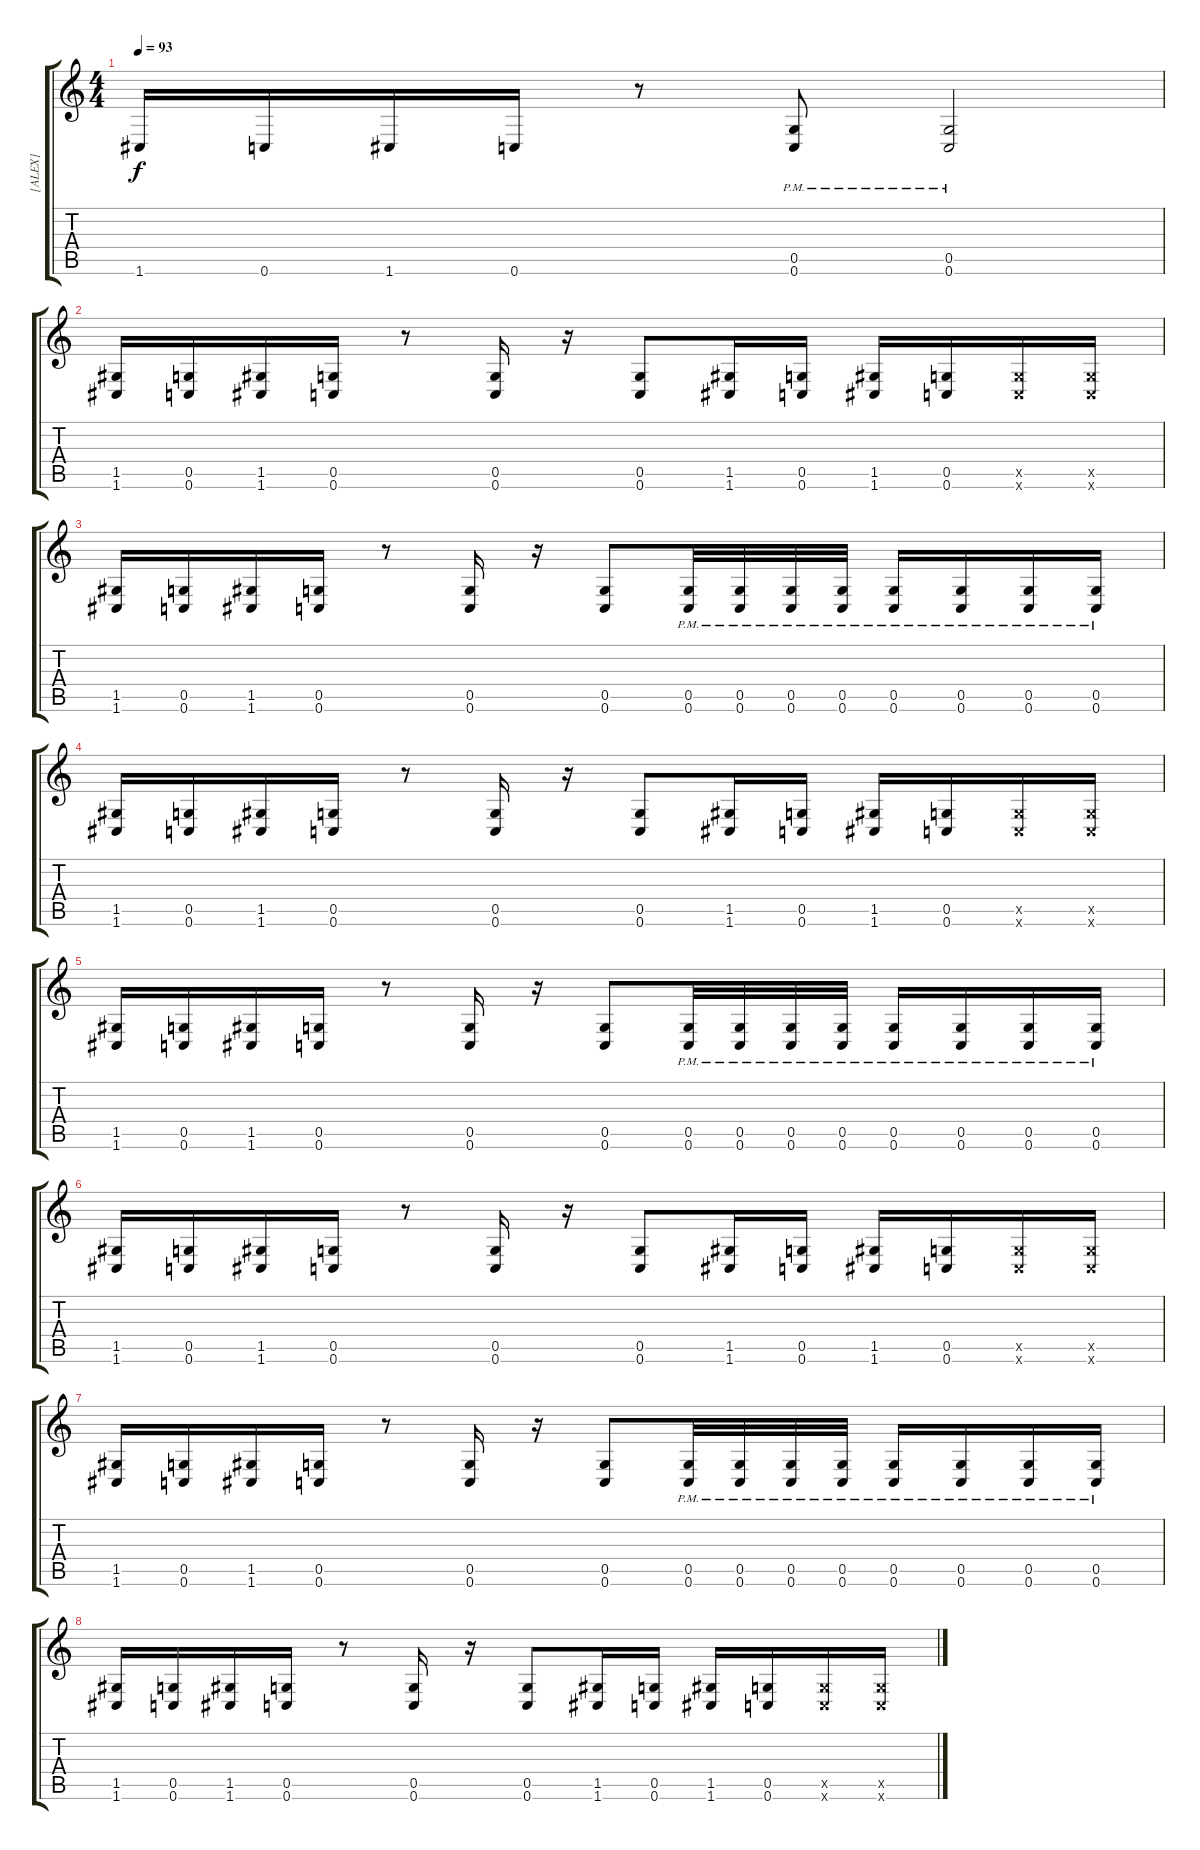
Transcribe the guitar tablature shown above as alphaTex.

\track ("[ALEX]" "[ALEX]") {instrument distortionguitar}
\staff {score tabs}
\tuning (D4 A3 F3 C3 G2 C2) {hide}
\ts (4 4)
\tempo 93
\clef g2
\ks c
1.6.16{dy f instrument distortionguitar} 0.6.16 1.6.16 0.6.16 r.8 (0.5{pm} 0.6).8 (0.5{pm} 0.6).2 |
(1.5 1.6).16 (0.5 0.6).16 (1.5 1.6).16 (0.5 0.6).16 r.8 (0.5 0.6).16 r.16 (0.5 0.6).8 (1.5 1.6).16 (0.5 0.6).16 (1.5 1.6).16 (0.5 0.6).16 (0.5{x} 0.6{x}).16 (0.5{x} 0.6{x}).16 |
(1.5 1.6).16 (0.5 0.6).16 (1.5 1.6).16 (0.5 0.6).16 r.8 (0.5 0.6).16 r.16 (0.5 0.6).8 (0.5{pm} 0.6).32 (0.5{pm} 0.6).32 (0.5{pm} 0.6).32 (0.5{pm} 0.6).32 (0.5{pm} 0.6).16 (0.5{pm} 0.6).16 (0.5{pm} 0.6).16 (0.5{pm} 0.6).16 |
(1.5 1.6).16 (0.5 0.6).16 (1.5 1.6).16 (0.5 0.6).16 r.8 (0.5 0.6).16 r.16 (0.5 0.6).8 (1.5 1.6).16 (0.5 0.6).16 (1.5 1.6).16 (0.5 0.6).16 (0.5{x} 0.6{x}).16 (0.5{x} 0.6{x}).16 |
(1.5 1.6).16 (0.5 0.6).16 (1.5 1.6).16 (0.5 0.6).16 r.8 (0.5 0.6).16 r.16 (0.5 0.6).8 (0.5{pm} 0.6).32 (0.5{pm} 0.6).32 (0.5{pm} 0.6).32 (0.5{pm} 0.6).32 (0.5{pm} 0.6).16 (0.5{pm} 0.6).16 (0.5{pm} 0.6).16 (0.5{pm} 0.6).16 |
(1.5 1.6).16 (0.5 0.6).16 (1.5 1.6).16 (0.5 0.6).16 r.8 (0.5 0.6).16 r.16 (0.5 0.6).8 (1.5 1.6).16 (0.5 0.6).16 (1.5 1.6).16 (0.5 0.6).16 (0.5{x} 0.6{x}).16 (0.5{x} 0.6{x}).16 |
(1.5 1.6).16 (0.5 0.6).16 (1.5 1.6).16 (0.5 0.6).16 r.8 (0.5 0.6).16 r.16 (0.5 0.6).8 (0.5{pm} 0.6).32 (0.5{pm} 0.6).32 (0.5{pm} 0.6).32 (0.5{pm} 0.6).32 (0.5{pm} 0.6).16 (0.5{pm} 0.6).16 (0.5{pm} 0.6).16 (0.5{pm} 0.6).16 |
(1.5 1.6).16 (0.5 0.6).16 (1.5 1.6).16 (0.5 0.6).16 r.8 (0.5 0.6).16 r.16 (0.5 0.6).8 (1.5 1.6).16 (0.5 0.6).16 (1.5 1.6).16 (0.5 0.6).16 (0.5{x} 0.6{x}).16 (0.5{x} 0.6{x}).16
